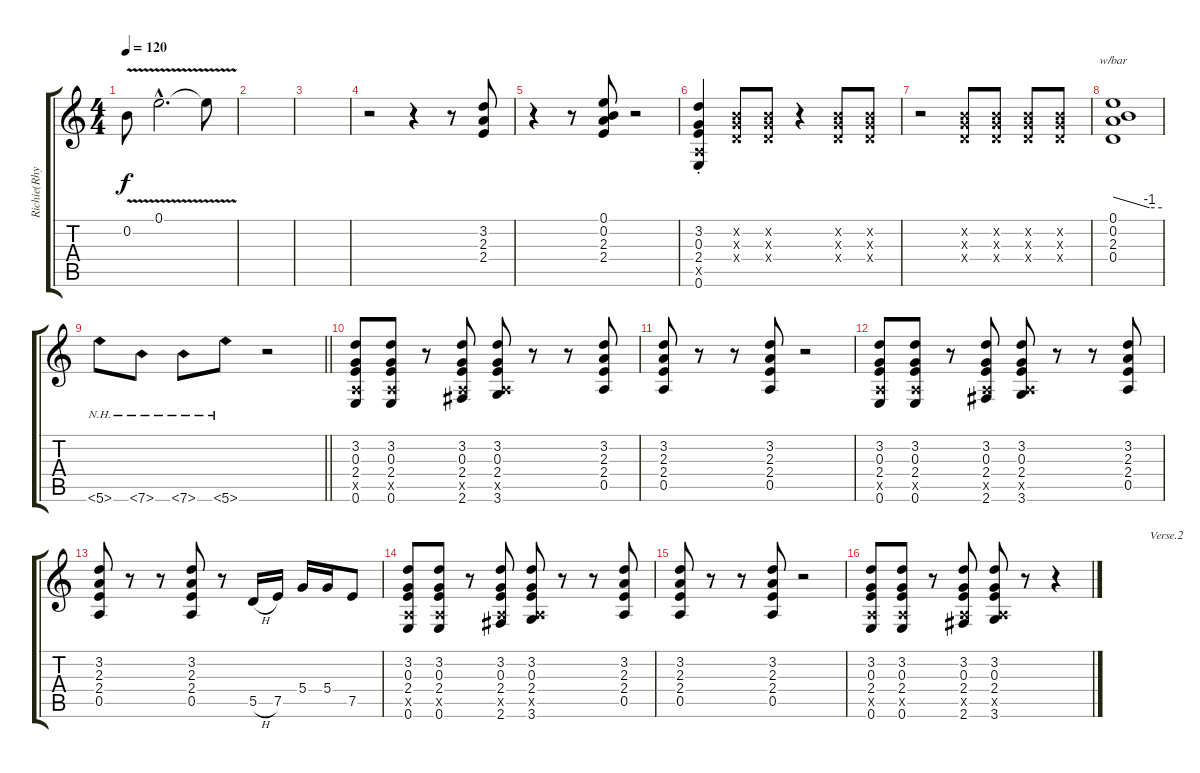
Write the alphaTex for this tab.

\track ("Richie(Rhythm)" "Richie(Rhy") {instrument overdrivenguitar}
\staff {score tabs}
\tuning (E4 B3 G3 D3 A2 E2) {hide}
\ts (4 4)
\tempo 120
\clef g2
\ks c
0.2{v}.8{dy f} 0.1{v hac}.2{d} 0.1{t}.8 |
|
|
r.2 r.4 r.8 (3.2 2.3 2.4).8 |
r.4 r.8 (0.1 0.2 2.3 2.4).8 r.2 |
(3.2{st} 0.3{st} 2.4{st} 0.5{x} 0.6{st}).4 (0.2{x} 0.3{x} 0.4{x}).8 (0.2{x} 0.3{x} 0.4{x}).8 r.4 (0.2{x} 0.3{x} 0.4{x}).8 (0.2{x} 0.3{x} 0.4{x}).8 |
r.2 (0.2{x} 0.3{x} 0.4{x}).8 (0.2{x} 0.3{x} 0.4{x}).8 (0.2{x} 0.3{x} 0.4{x}).8 (0.2{x} 0.3{x} 0.4{x}).8 |
(0.1 0.2 2.3 0.4).1{tbe (custom default 0 0 45 -4 60 -4)} |
\barLineRight lightlight
5.6{nh}.8 7.6{nh}.8 7.6{nh}.8 5.6{nh}.8 r.2 |
(3.2 0.3 2.4 0.5{x} 0.6).8 (3.2 0.3 2.4 0.5{x} 0.6).8 r.8 (3.2 0.3 2.4 0.5{x} 2.6).8 (3.2 0.3 2.4 0.5{x} 3.6).8 r.8 r.8 (3.2 2.3 2.4 0.5).8 |
(3.2 2.3 2.4 0.5).8 r.8 r.8 (3.2 2.3 2.4 0.5).8 r.2 |
(3.2 0.3 2.4 0.5{x} 0.6).8 (3.2 0.3 2.4 0.5{x} 0.6).8 r.8 (3.2 0.3 2.4 0.5{x} 2.6).8 (3.2 0.3 2.4 0.5{x} 3.6).8 r.8 r.8 (3.2 2.3 2.4 0.5).8 |
(3.2 2.3 2.4 0.5).8 r.8 r.8 (3.2 2.3 2.4 0.5).8 r.8 5.5{h}.16 7.5.16 5.4.16 5.4.16 7.5.8 |
(3.2 0.3 2.4 0.5{x} 0.6).8 (3.2 0.3 2.4 0.5{x} 0.6).8 r.8 (3.2 0.3 2.4 0.5{x} 2.6).8 (3.2 0.3 2.4 0.5{x} 3.6).8 r.8 r.8 (3.2 2.3 2.4 0.5).8 |
(3.2 2.3 2.4 0.5).8 r.8 r.8 (3.2 2.3 2.4 0.5).8 r.2 |
(3.2 0.3 2.4 0.5{x} 0.6).8 (3.2 0.3 2.4 0.5{x} 0.6).8 r.8 (3.2 0.3 2.4 0.5{x} 2.6).8 (3.2 0.3 2.4 0.5{x} 3.6).8 r.8 r.4{txt "                               Verse.2"}
